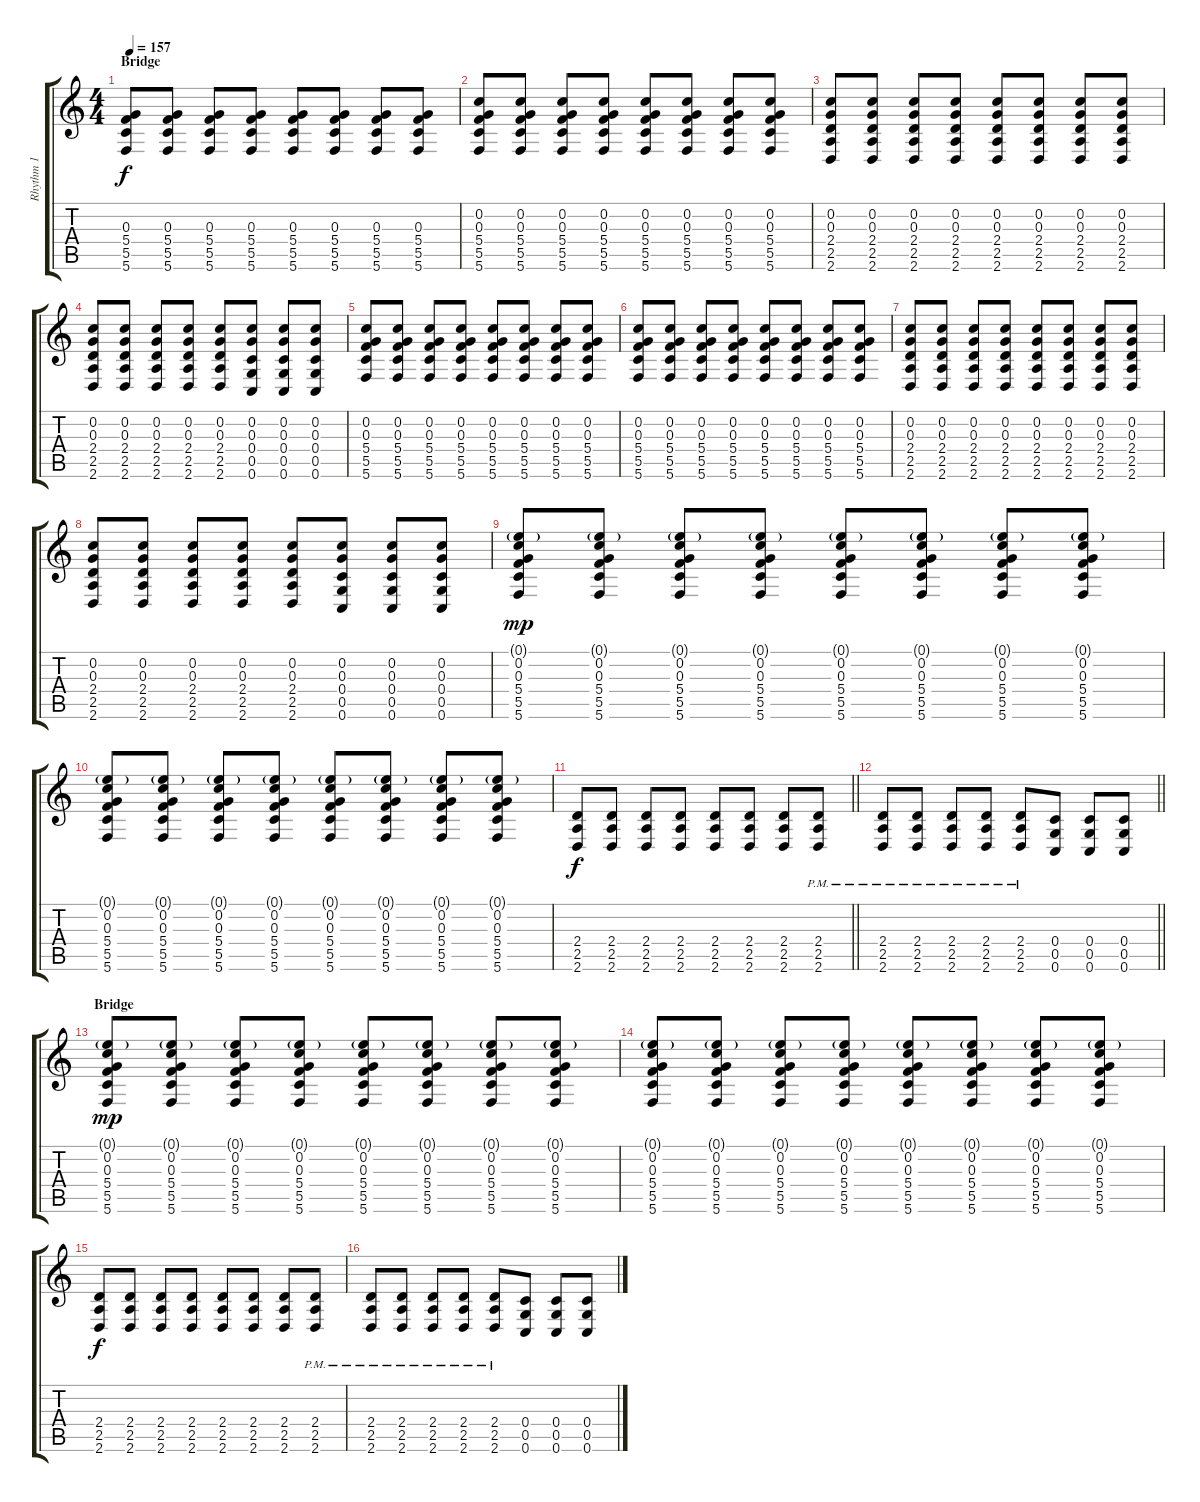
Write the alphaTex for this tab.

\track ("Rhythm 1" "Rhythm 1") {instrument distortionguitar}
\staff {score tabs}
\tuning (E4 C4 G3 C3 G2 C2) {hide}
\ts (4 4)
\section ("" "Bridge")
\tempo 157
\clef g2
\ks c
(0.3 5.4 5.5 5.6).8{dy f} (0.3 5.4 5.5 5.6).8 (0.3 5.4 5.5 5.6).8 (0.3 5.4 5.5 5.6).8 (0.3 5.4 5.5 5.6).8 (0.3 5.4 5.5 5.6).8 (0.3 5.4 5.5 5.6).8 (0.3 5.4 5.5 5.6).8 |
(0.2 0.3 5.4 5.5 5.6).8 (0.2 0.3 5.4 5.5 5.6).8 (0.2 0.3 5.4 5.5 5.6).8 (0.2 0.3 5.4 5.5 5.6).8 (0.2 0.3 5.4 5.5 5.6).8 (0.2 0.3 5.4 5.5 5.6).8 (0.2 0.3 5.4 5.5 5.6).8 (0.2 0.3 5.4 5.5 5.6).8 |
(0.2 0.3 2.4 2.5 2.6).8 (0.2 0.3 2.4 2.5 2.6).8 (0.2 0.3 2.4 2.5 2.6).8 (0.2 0.3 2.4 2.5 2.6).8 (0.2 0.3 2.4 2.5 2.6).8 (0.2 0.3 2.4 2.5 2.6).8 (0.2 0.3 2.4 2.5 2.6).8 (0.2 0.3 2.4 2.5 2.6).8 |
(0.2 0.3 2.4 2.5 2.6).8 (0.2 0.3 2.4 2.5 2.6).8 (0.2 0.3 2.4 2.5 2.6).8 (0.2 0.3 2.4 2.5 2.6).8 (0.2 0.3 2.4 2.5 2.6).8 (0.2 0.3 0.4 0.5 0.6).8 (0.2 0.3 0.4 0.5 0.6).8 (0.2 0.3 0.4 0.5 0.6).8 |
(0.2 0.3 5.4 5.5 5.6).8 (0.2 0.3 5.4 5.5 5.6).8 (0.2 0.3 5.4 5.5 5.6).8 (0.2 0.3 5.4 5.5 5.6).8 (0.2 0.3 5.4 5.5 5.6).8 (0.2 0.3 5.4 5.5 5.6).8 (0.2 0.3 5.4 5.5 5.6).8 (0.2 0.3 5.4 5.5 5.6).8 |
(0.2 0.3 5.4 5.5 5.6).8 (0.2 0.3 5.4 5.5 5.6).8 (0.2 0.3 5.4 5.5 5.6).8 (0.2 0.3 5.4 5.5 5.6).8 (0.2 0.3 5.4 5.5 5.6).8 (0.2 0.3 5.4 5.5 5.6).8 (0.2 0.3 5.4 5.5 5.6).8 (0.2 0.3 5.4 5.5 5.6).8 |
(0.2 0.3 2.4 2.5 2.6).8 (0.2 0.3 2.4 2.5 2.6).8 (0.2 0.3 2.4 2.5 2.6).8 (0.2 0.3 2.4 2.5 2.6).8 (0.2 0.3 2.4 2.5 2.6).8 (0.2 0.3 2.4 2.5 2.6).8 (0.2 0.3 2.4 2.5 2.6).8 (0.2 0.3 2.4 2.5 2.6).8 |
(0.2 0.3 2.4 2.5 2.6).8 (0.2 0.3 2.4 2.5 2.6).8 (0.2 0.3 2.4 2.5 2.6).8 (0.2 0.3 2.4 2.5 2.6).8 (0.2 0.3 2.4 2.5 2.6).8 (0.2 0.3 0.4 0.5 0.6).8 (0.2 0.3 0.4 0.5 0.6).8 (0.2 0.3 0.4 0.5 0.6).8 |
(0.1{g} 0.2 0.3 5.4 5.5 5.6).8{dy mp} (0.1{g} 0.2 0.3 5.4 5.5 5.6).8 (0.1{g} 0.2 0.3 5.4 5.5 5.6).8 (0.1{g} 0.2 0.3 5.4 5.5 5.6).8 (0.1{g} 0.2 0.3 5.4 5.5 5.6).8 (0.1{g} 0.2 0.3 5.4 5.5 5.6).8 (0.1{g} 0.2 0.3 5.4 5.5 5.6).8 (0.1{g} 0.2 0.3 5.4 5.5 5.6).8 |
(0.1{g} 0.2 0.3 5.4 5.5 5.6).8 (0.1{g} 0.2 0.3 5.4 5.5 5.6).8 (0.1{g} 0.2 0.3 5.4 5.5 5.6).8 (0.1{g} 0.2 0.3 5.4 5.5 5.6).8 (0.1{g} 0.2 0.3 5.4 5.5 5.6).8 (0.1{g} 0.2 0.3 5.4 5.5 5.6).8 (0.1{g} 0.2 0.3 5.4 5.5 5.6).8 (0.1{g} 0.2 0.3 5.4 5.5 5.6).8 |
\barLineRight lightlight
(2.4 2.5 2.6).8{dy f} (2.4 2.5 2.6).8 (2.4 2.5 2.6).8 (2.4 2.5 2.6).8 (2.4 2.5 2.6).8 (2.4 2.5 2.6).8 (2.4 2.5 2.6).8 (2.4{pm} 2.5{pm} 2.6{pm}).8 |
\section ("" "")
\barLineRight lightlight
(2.4{pm} 2.5{pm} 2.6{pm}).8 (2.4{pm} 2.5{pm} 2.6{pm}).8 (2.4{pm} 2.5{pm} 2.6{pm}).8 (2.4{pm} 2.5{pm} 2.6{pm}).8 (2.4{pm} 2.5{pm} 2.6{pm}).8 (0.4 0.5 0.6).8 (0.4 0.5 0.6).8 (0.4 0.5 0.6).8 |
\section ("" "Bridge")
(0.1{g} 0.2 0.3 5.4 5.5 5.6).8{dy mp} (0.1{g} 0.2 0.3 5.4 5.5 5.6).8 (0.1{g} 0.2 0.3 5.4 5.5 5.6).8 (0.1{g} 0.2 0.3 5.4 5.5 5.6).8 (0.1{g} 0.2 0.3 5.4 5.5 5.6).8 (0.1{g} 0.2 0.3 5.4 5.5 5.6).8 (0.1{g} 0.2 0.3 5.4 5.5 5.6).8 (0.1{g} 0.2 0.3 5.4 5.5 5.6).8 |
(0.1{g} 0.2 0.3 5.4 5.5 5.6).8 (0.1{g} 0.2 0.3 5.4 5.5 5.6).8 (0.1{g} 0.2 0.3 5.4 5.5 5.6).8 (0.1{g} 0.2 0.3 5.4 5.5 5.6).8 (0.1{g} 0.2 0.3 5.4 5.5 5.6).8 (0.1{g} 0.2 0.3 5.4 5.5 5.6).8 (0.1{g} 0.2 0.3 5.4 5.5 5.6).8 (0.1{g} 0.2 0.3 5.4 5.5 5.6).8 |
(2.4 2.5 2.6).8{dy f} (2.4 2.5 2.6).8 (2.4 2.5 2.6).8 (2.4 2.5 2.6).8 (2.4 2.5 2.6).8 (2.4 2.5 2.6).8 (2.4 2.5 2.6).8 (2.4{pm} 2.5{pm} 2.6{pm}).8 |
(2.4{pm} 2.5{pm} 2.6{pm}).8 (2.4{pm} 2.5{pm} 2.6{pm}).8 (2.4{pm} 2.5{pm} 2.6{pm}).8 (2.4{pm} 2.5{pm} 2.6{pm}).8 (2.4{pm} 2.5{pm} 2.6{pm}).8 (0.4 0.5 0.6).8 (0.4 0.5 0.6).8 (0.4 0.5 0.6).8
